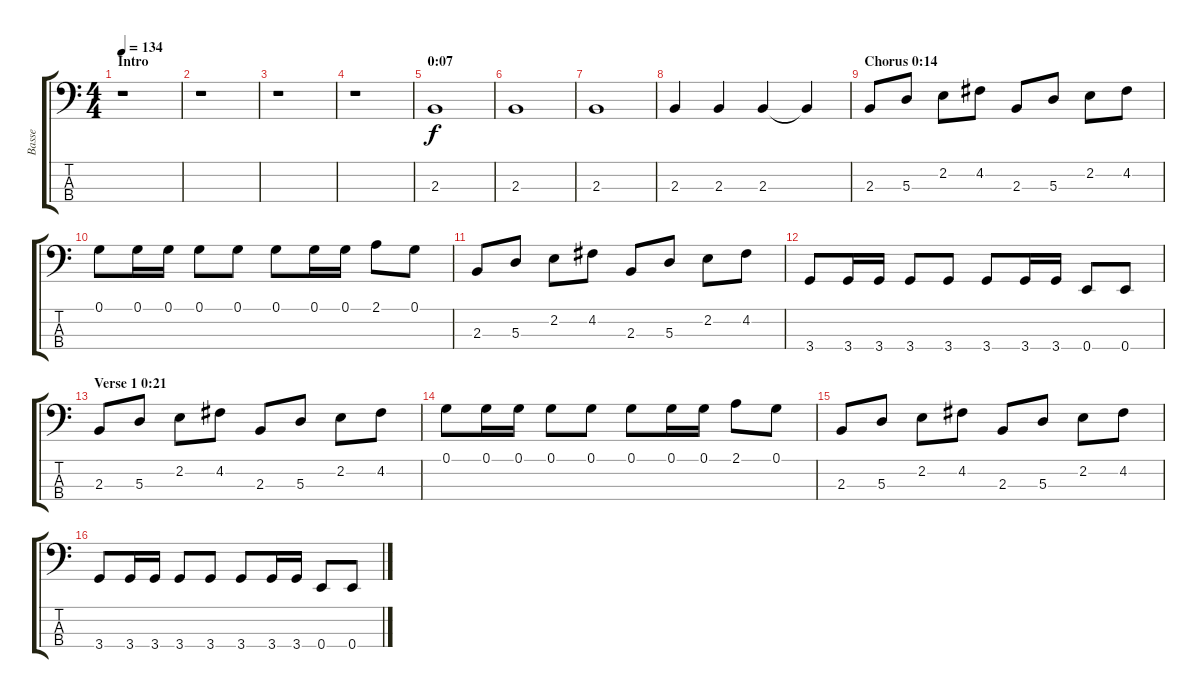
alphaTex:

\track ("Basse" "Basse") {instrument electricbasspick}
\staff {score tabs}
\tuning (G2 D2 A1 E1) {hide}
\ts (4 4)
\section ("" "Intro")
\tempo 134
\clef f4
\ks c
r.1{dy f instrument electricbasspick} |
r.1 |
r.1 |
r.1 |
\section ("" "0:07")
2.3.1 |
2.3.1 |
2.3.1 |
2.3.4 2.3.4 2.3.4 2.3{t}.4 |
\section ("" "Chorus 0:14")
2.3.8 5.3.8 2.2.8 4.2.8 2.3.8 5.3.8 2.2.8 4.2.8 |
0.1.8 0.1.16 0.1.16 0.1.8 0.1.8 0.1.8 0.1.16 0.1.16 2.1.8 0.1.8 |
2.3.8 5.3.8 2.2.8 4.2.8 2.3.8 5.3.8 2.2.8 4.2.8 |
3.4.8 3.4.16 3.4.16 3.4.8 3.4.8 3.4.8 3.4.16 3.4.16 0.4.8 0.4.8 |
\section ("" "Verse 1 0:21")
2.3.8 5.3.8 2.2.8 4.2.8 2.3.8 5.3.8 2.2.8 4.2.8 |
0.1.8 0.1.16 0.1.16 0.1.8 0.1.8 0.1.8 0.1.16 0.1.16 2.1.8 0.1.8 |
2.3.8 5.3.8 2.2.8 4.2.8 2.3.8 5.3.8 2.2.8 4.2.8 |
3.4.8 3.4.16 3.4.16 3.4.8 3.4.8 3.4.8 3.4.16 3.4.16 0.4.8 0.4.8
